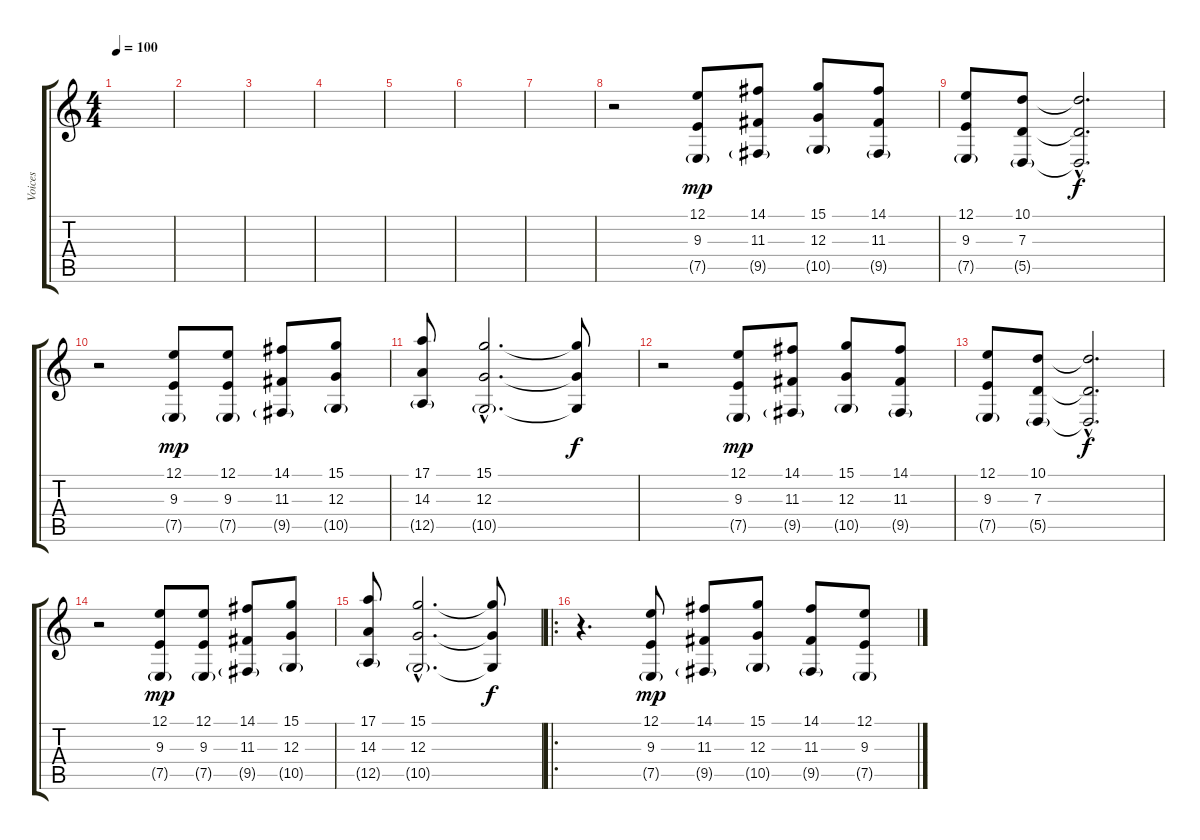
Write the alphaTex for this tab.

\track ("Voices" "Voices") {instrument synthvoice}
\staff {score tabs}
\tuning (E4 B3 G3 D3 A2 E2) {hide}
\ts (4 4)
\tempo 100
\clef g2
\ks c
|
|
|
|
|
|
|
r.2{instrument stringensemble1} (12.1 9.3 7.5{g}).8{dy mp} (14.1 11.3 9.5{g}).8 (15.1 12.3 10.5{g}).8 (14.1 11.3 9.5{g}).8 |
(12.1 9.3 7.5{g}).8 (10.1 7.3 5.5{g}).8 (10.1{hac t} 7.3{hac t} 5.5{hac t}).2{d dy f} |
r.2 (12.1 9.3 7.5{g}).8{dy mp} (12.1 9.3 7.5{g}).8 (14.1 11.3 9.5{g}).8 (15.1 12.3 10.5{g}).8 |
(17.1 14.3 12.5{g}).8 (15.1{hac} 12.3{hac} 10.5{g hac}).2{d} (15.1{t} 12.3{t} 10.5{t}).8{dy f} |
r.2 (12.1 9.3 7.5{g}).8{dy mp} (14.1 11.3 9.5{g}).8 (15.1 12.3 10.5{g}).8 (14.1 11.3 9.5{g}).8 |
(12.1 9.3 7.5{g}).8 (10.1 7.3 5.5{g}).8 (10.1{hac t} 7.3{hac t} 5.5{hac t}).2{d dy f} |
r.2 (12.1 9.3 7.5{g}).8{dy mp} (12.1 9.3 7.5{g}).8 (14.1 11.3 9.5{g}).8 (15.1 12.3 10.5{g}).8 |
(17.1 14.3 12.5{g}).8 (15.1{hac} 12.3{hac} 10.5{g hac}).2{d} (15.1{t} 12.3{t} 10.5{t}).8{dy f} |
\ro
r.4{d instrument choiraahs} (12.1 9.3 7.5{g}).8{dy mp} (14.1 11.3 9.5{g}).8 (15.1 12.3 10.5{g}).8 (14.1 11.3 9.5{g}).8 (12.1 9.3 7.5{g}).8
